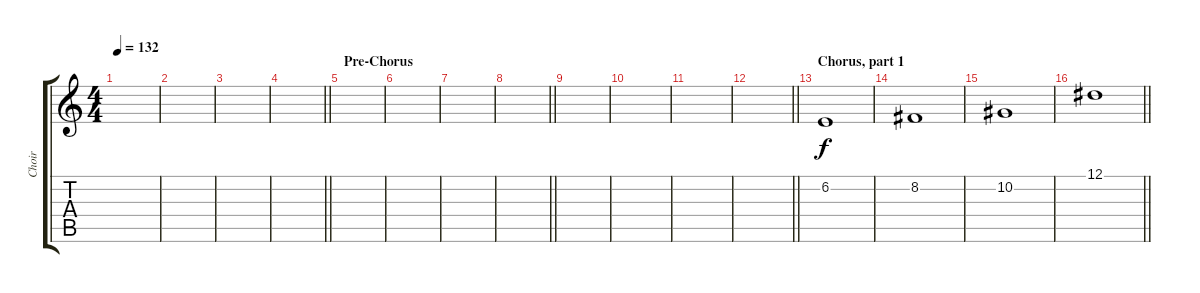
\track ("Choir" "Choir") {instrument choiraahs}
\staff {score tabs}
\tuning (Eb4 Bb3 Gb3 Db3 Ab2 Db2) {hide}
\ts (4 4)
\tempo 132
\clef g2
\ks c
|
|
|
\barLineRight lightlight
|
\section ("" "Pre-Chorus")
|
|
|
\barLineRight lightlight
|
|
|
|
\barLineRight lightlight
|
\section ("" "Chorus, part 1")
6.2.1 |
8.2.1 |
10.2.1 |
\barLineRight lightlight
12.1.1
